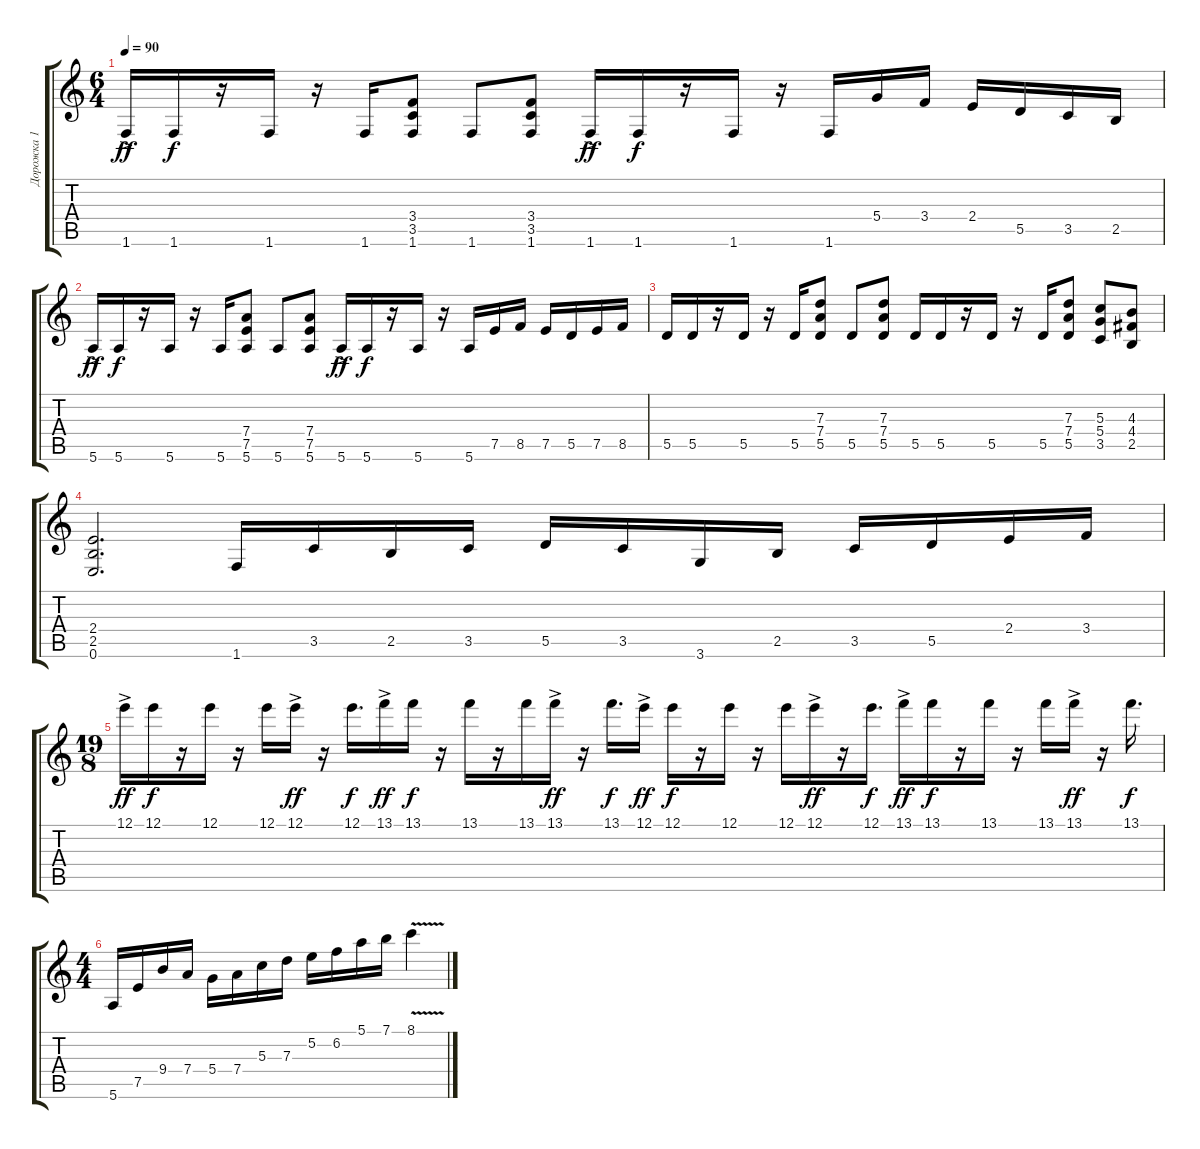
\track ("Дорожка 1" "Дорожка 1") {instrument distortionguitar}
\staff {score tabs}
\tuning (E4 B3 G3 D3 A2 E2) {hide}
\ts (6 4)
\tempo 90
\clef g2
\ks c
1.6{ac}.16{dy ff} 1.6.16{dy f} r.16 1.6.16 r.16 1.6.16 (3.4 3.5 1.6).8 1.6.8 (3.4 3.5 1.6).8 1.6{ac}.16{dy ff} 1.6.16{dy f} r.16 1.6.16 r.16 1.6.16 5.4.16 3.4.16 2.4.16 5.5.16 3.5.16 2.5.16 |
5.6{ac}.16{dy ff} 5.6.16{dy f} r.16 5.6.16 r.16 5.6.16 (7.4 7.5 5.6).8 5.6.8 (7.4 7.5 5.6).8 5.6{ac}.16{dy ff} 5.6.16{dy f} r.16 5.6.16 r.16 5.6.16 7.5.16 8.5.16 7.5.16 5.5.16 7.5.16 8.5.16 |
5.5.16 5.5.16 r.16 5.5.16 r.16 5.5.16 (7.3 7.4 5.5).8 5.5.8 (7.3 7.4 5.5).8 5.5.16 5.5.16 r.16 5.5.16 r.16 5.5.16 (7.3 7.4 5.5).8 (5.3 5.4 3.5).8 (4.3 4.4 2.5).8 |
(2.4 2.5 0.6).2{d} 1.6.16 3.5.16 2.5.16 3.5.16 5.5.16 3.5.16 3.6.16 2.5.16 3.5.16 5.5.16 2.4.16 3.4.16 |
\ts (19 8)
12.1{ac}.16{dy ff} 12.1.16{dy f} r.16 12.1.16 r.16 12.1.16 12.1{ac}.16{dy ff} r.16 12.1.16{d dy f} 13.1{ac}.16{dy ff} 13.1.16{dy f} r.16 13.1.16 r.16 13.1.16 13.1{ac}.16{dy ff} r.16 13.1.16{d dy f} 12.1{ac}.16{dy ff} 12.1.16{dy f} r.16 12.1.16 r.16 12.1.16 12.1{ac}.16{dy ff} r.16 12.1.16{d dy f} 13.1{ac}.16{dy ff} 13.1.16{dy f} r.16 13.1.16 r.16 13.1.16 13.1{ac}.16{dy ff} r.16 13.1.16{d dy f} |
\ts (4 4)
5.6.16 7.5.16 9.4.16 7.4.16 5.4.16 7.4.16 5.3.16 7.3.16 5.2.16 6.2.16 5.1.16 7.1.16 8.1{v}.4
